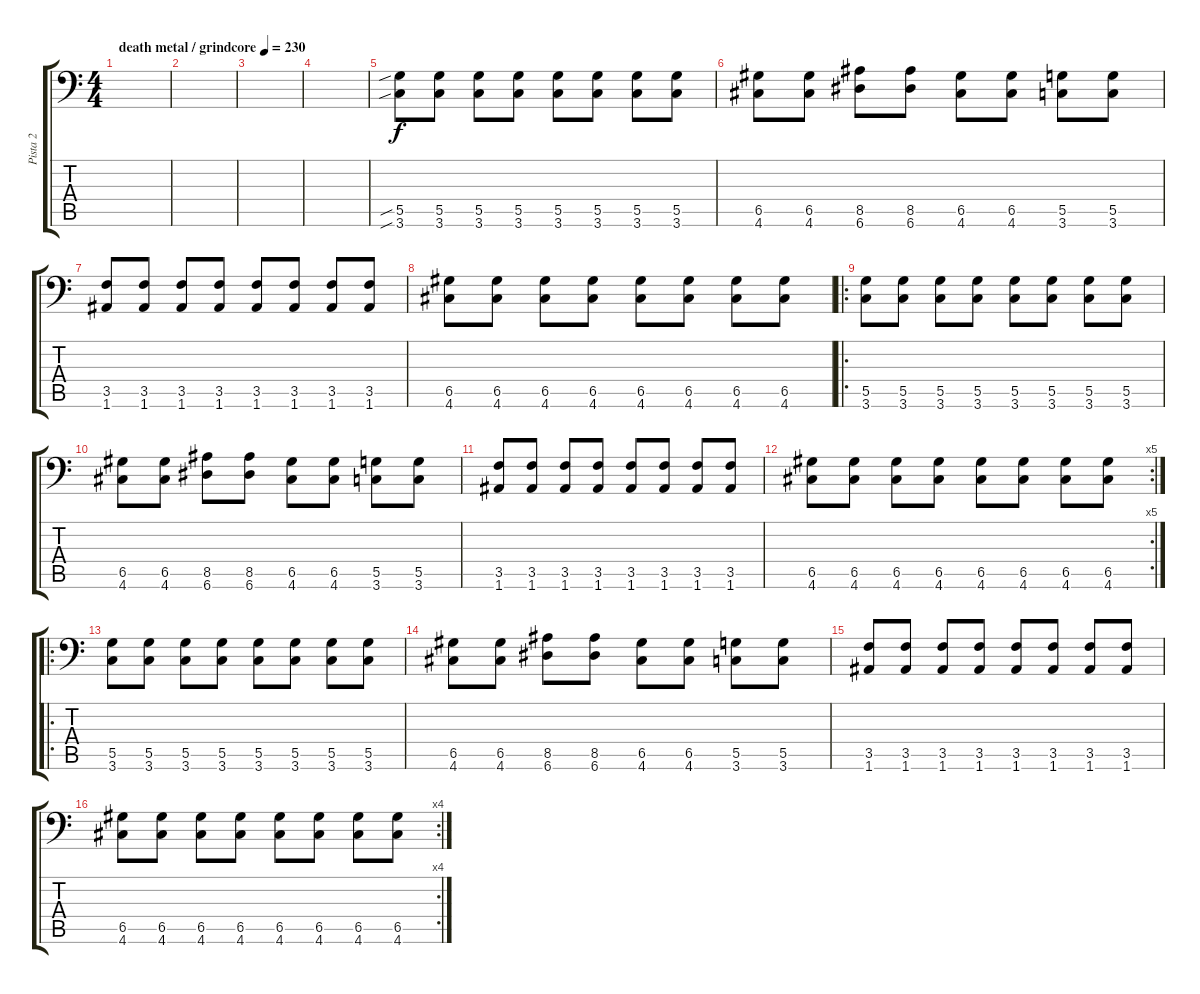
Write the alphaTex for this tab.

\track ("Pista 2" "Pista 2") {instrument distortionguitar}
\staff {score tabs}
\tuning (A3 E3 C3 G2 D2 A1) {hide}
\ts (4 4)
\tempo (230 "death metal / grindcore")
\clef f4
\ks c
|
|
|
|
(5.5{sib} 3.6{sib}).8 (5.5 3.6).8 (5.5 3.6).8 (5.5 3.6).8 (5.5 3.6).8 (5.5 3.6).8 (5.5 3.6).8 (5.5 3.6).8 |
(6.5 4.6).8 (6.5 4.6).8 (8.5 6.6).8 (8.5 6.6).8 (6.5 4.6).8 (6.5 4.6).8 (5.5 3.6).8 (5.5 3.6).8 |
(3.5 1.6).8 (3.5 1.6).8 (3.5 1.6).8 (3.5 1.6).8 (3.5 1.6).8 (3.5 1.6).8 (3.5 1.6).8 (3.5 1.6).8 |
(6.5 4.6).8 (6.5 4.6).8 (6.5 4.6).8 (6.5 4.6).8 (6.5 4.6).8 (6.5 4.6).8 (6.5 4.6).8 (6.5 4.6).8 |
\ro
(5.5 3.6).8 (5.5 3.6).8 (5.5 3.6).8 (5.5 3.6).8 (5.5 3.6).8 (5.5 3.6).8 (5.5 3.6).8 (5.5 3.6).8 |
(6.5 4.6).8 (6.5 4.6).8 (8.5 6.6).8 (8.5 6.6).8 (6.5 4.6).8 (6.5 4.6).8 (5.5 3.6).8 (5.5 3.6).8 |
(3.5 1.6).8 (3.5 1.6).8 (3.5 1.6).8 (3.5 1.6).8 (3.5 1.6).8 (3.5 1.6).8 (3.5 1.6).8 (3.5 1.6).8 |
\rc 5
(6.5 4.6).8 (6.5 4.6).8 (6.5 4.6).8 (6.5 4.6).8 (6.5 4.6).8 (6.5 4.6).8 (6.5 4.6).8 (6.5 4.6).8 |
\ro
(5.5 3.6).8 (5.5 3.6).8 (5.5 3.6).8 (5.5 3.6).8 (5.5 3.6).8 (5.5 3.6).8 (5.5 3.6).8 (5.5 3.6).8 |
(6.5 4.6).8 (6.5 4.6).8 (8.5 6.6).8 (8.5 6.6).8 (6.5 4.6).8 (6.5 4.6).8 (5.5 3.6).8 (5.5 3.6).8 |
(3.5 1.6).8 (3.5 1.6).8 (3.5 1.6).8 (3.5 1.6).8 (3.5 1.6).8 (3.5 1.6).8 (3.5 1.6).8 (3.5 1.6).8 |
\rc 4
(6.5 4.6).8 (6.5 4.6).8 (6.5 4.6).8 (6.5 4.6).8 (6.5 4.6).8 (6.5 4.6).8 (6.5 4.6).8 (6.5 4.6).8
